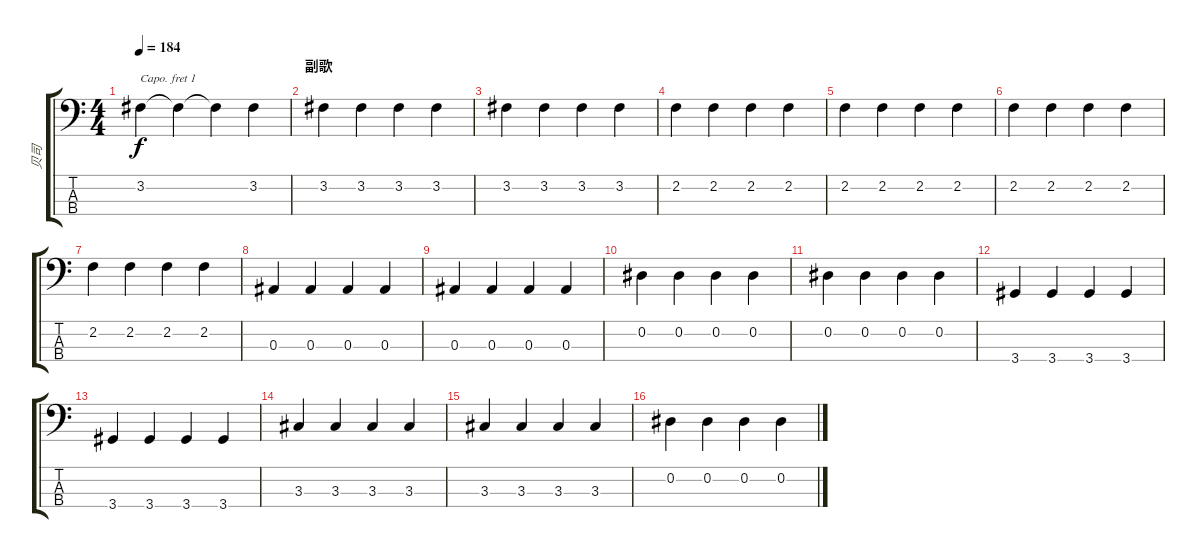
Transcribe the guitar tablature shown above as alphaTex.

\track ("贝司" "贝司") {instrument electricbassfinger}
\staff {score tabs}
\capo 1
\tuning (G2 D2 A1 E1) {hide}
\ts (4 4)
\tempo 184
\clef f4
\ks c
3.2.4{dy f} 3.2{t}.4 3.2{t}.4 3.2.4 |
\section ("" "副歌")
3.2.4 3.2.4 3.2.4 3.2.4 |
3.2.4 3.2.4 3.2.4 3.2.4 |
2.2.4 2.2.4 2.2.4 2.2.4 |
2.2.4 2.2.4 2.2.4 2.2.4 |
2.2.4 2.2.4 2.2.4 2.2.4 |
2.2.4 2.2.4 2.2.4 2.2.4 |
0.3.4 0.3.4 0.3.4 0.3.4 |
0.3.4 0.3.4 0.3.4 0.3.4 |
0.2.4 0.2.4 0.2.4 0.2.4 |
0.2.4 0.2.4 0.2.4 0.2.4 |
3.4.4 3.4.4 3.4.4 3.4.4 |
3.4.4 3.4.4 3.4.4 3.4.4 |
3.3.4 3.3.4 3.3.4 3.3.4 |
3.3.4 3.3.4 3.3.4 3.3.4 |
0.2.4 0.2.4 0.2.4 0.2.4
